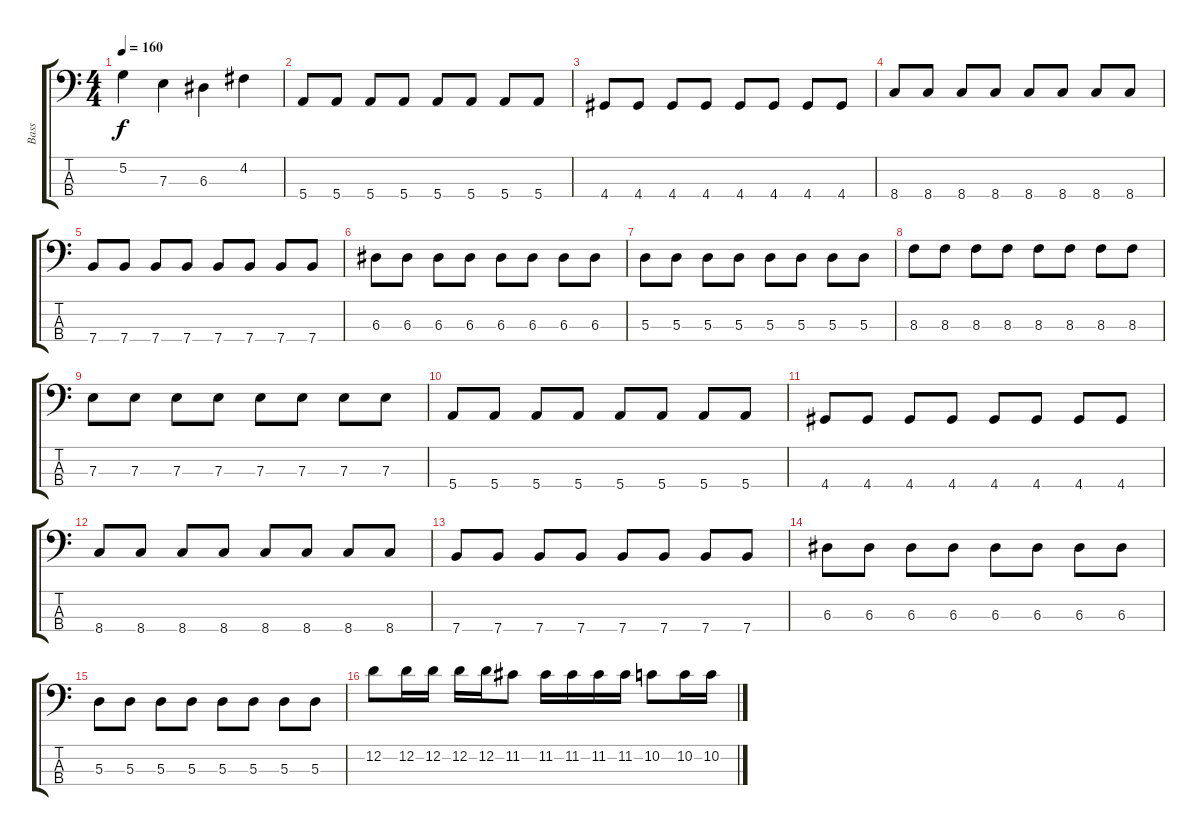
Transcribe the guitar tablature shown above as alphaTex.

\track ("Bass" "Bass") {instrument electricbassfinger}
\staff {score tabs}
\tuning (G2 D2 A1 E1) {hide}
\ts (4 4)
\tempo 160
\clef f4
\ks c
5.2.4{dy f} 7.3.4 6.3.4 4.2.4 |
5.4.8 5.4.8 5.4.8 5.4.8 5.4.8 5.4.8 5.4.8 5.4.8 |
4.4.8 4.4.8 4.4.8 4.4.8 4.4.8 4.4.8 4.4.8 4.4.8 |
8.4.8 8.4.8 8.4.8 8.4.8 8.4.8 8.4.8 8.4.8 8.4.8 |
7.4.8 7.4.8 7.4.8 7.4.8 7.4.8 7.4.8 7.4.8 7.4.8 |
6.3.8 6.3.8 6.3.8 6.3.8 6.3.8 6.3.8 6.3.8 6.3.8 |
5.3.8 5.3.8 5.3.8 5.3.8 5.3.8 5.3.8 5.3.8 5.3.8 |
8.3.8 8.3.8 8.3.8 8.3.8 8.3.8 8.3.8 8.3.8 8.3.8 |
7.3.8 7.3.8 7.3.8 7.3.8 7.3.8 7.3.8 7.3.8 7.3.8 |
5.4.8 5.4.8 5.4.8 5.4.8 5.4.8 5.4.8 5.4.8 5.4.8 |
4.4.8 4.4.8 4.4.8 4.4.8 4.4.8 4.4.8 4.4.8 4.4.8 |
8.4.8 8.4.8 8.4.8 8.4.8 8.4.8 8.4.8 8.4.8 8.4.8 |
7.4.8 7.4.8 7.4.8 7.4.8 7.4.8 7.4.8 7.4.8 7.4.8 |
6.3.8 6.3.8 6.3.8 6.3.8 6.3.8 6.3.8 6.3.8 6.3.8 |
5.3.8 5.3.8 5.3.8 5.3.8 5.3.8 5.3.8 5.3.8 5.3.8 |
12.2.8 12.2.16 12.2.16 12.2.16 12.2.16 11.2.8 11.2.16 11.2.16 11.2.16 11.2.16 10.2.8 10.2.16 10.2.16
